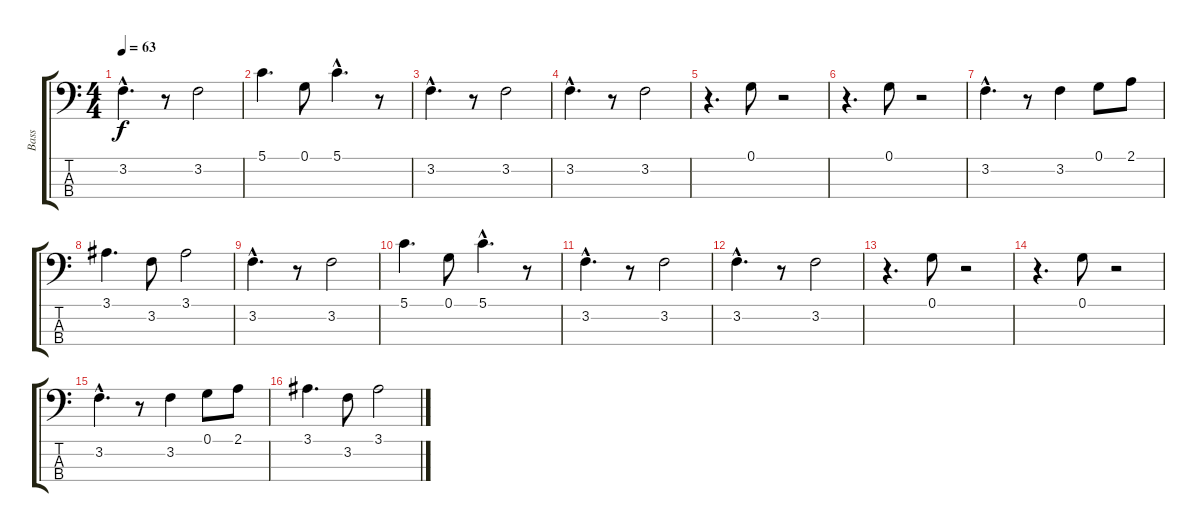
\track ("Bass" "Bass") {instrument acousticbass}
\staff {score tabs}
\tuning (G2 D2 A1 E1) {hide}
\ts (4 4)
\tempo 63
\clef f4
\ks c
3.2{hac}.4{d dy f} r.8 3.2.2 |
5.1.4{d} 0.1.8 5.1{hac}.4{d} r.8 |
3.2{hac}.4{d} r.8 3.2.2 |
3.2{hac}.4{d} r.8 3.2.2 |
r.4{d} 0.1.8 r.2 |
r.4{d} 0.1.8 r.2 |
3.2{hac}.4{d} r.8 3.2.4 0.1.8 2.1.8 |
3.1.4{d} 3.2.8 3.1.2 |
3.2{hac}.4{d} r.8 3.2.2 |
5.1.4{d} 0.1.8 5.1{hac}.4{d} r.8 |
3.2{hac}.4{d} r.8 3.2.2 |
3.2{hac}.4{d} r.8 3.2.2 |
r.4{d} 0.1.8 r.2 |
r.4{d} 0.1.8 r.2 |
3.2{hac}.4{d} r.8 3.2.4 0.1.8 2.1.8 |
3.1.4{d} 3.2.8 3.1.2
